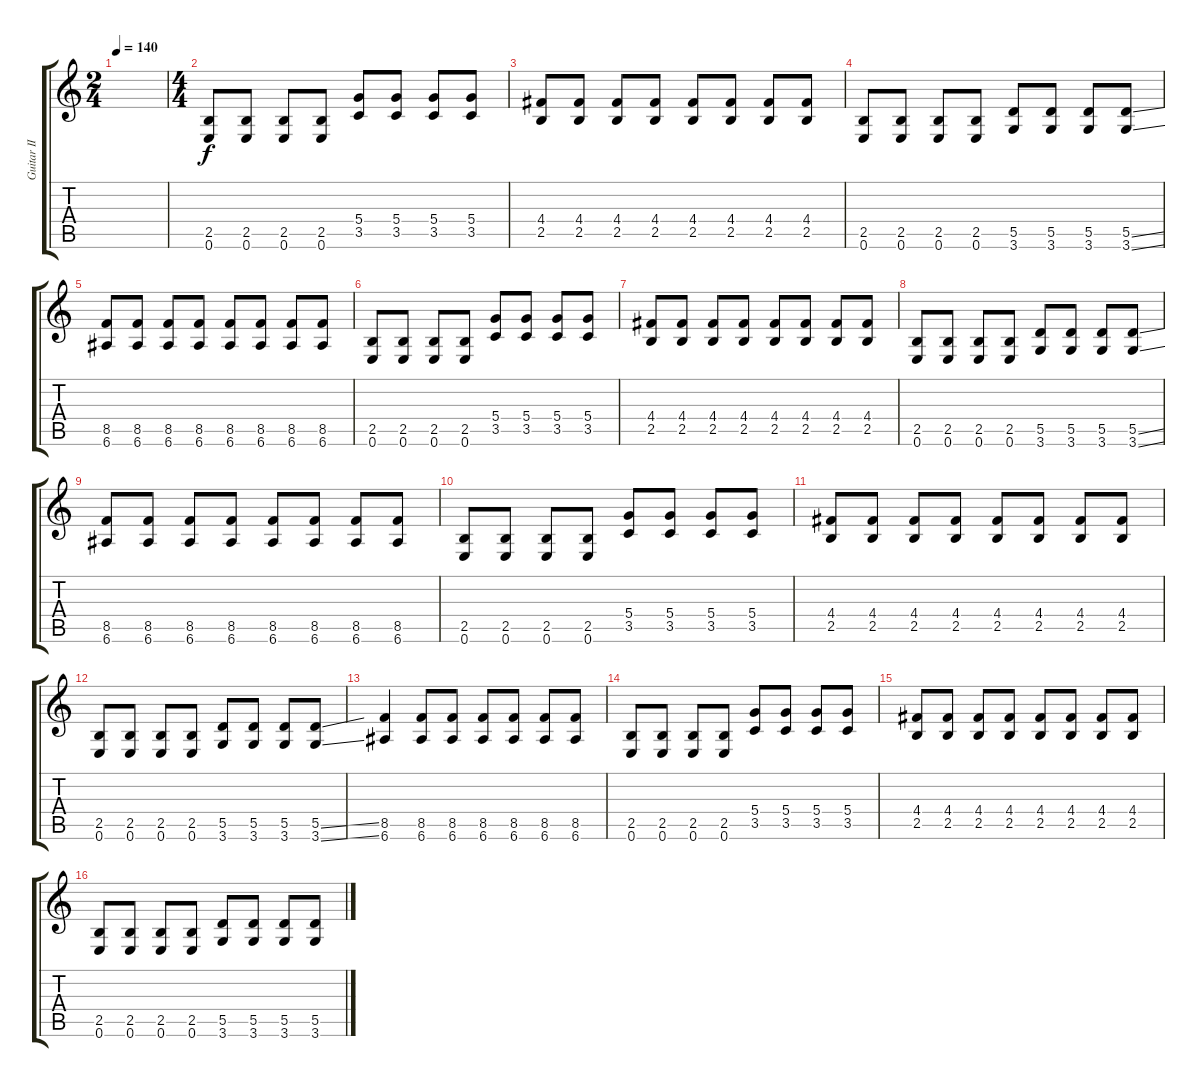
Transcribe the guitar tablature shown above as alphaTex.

\track ("Guitar II" "Guitar II") {instrument distortionguitar}
\staff {score tabs}
\tuning (E4 B3 G3 D3 A2 E2) {hide}
\ts (2 4)
\tempo 140
\clef g2
\ks c
|
\ts (4 4)
(2.5 0.6).8 (2.5 0.6).8 (2.5 0.6).8 (2.5 0.6).8 (5.4 3.5).8 (5.4 3.5).8 (5.4 3.5).8 (5.4 3.5).8 |
(4.4 2.5).8 (4.4 2.5).8 (4.4 2.5).8 (4.4 2.5).8 (4.4 2.5).8 (4.4 2.5).8 (4.4 2.5).8 (4.4 2.5).8 |
(2.5 0.6).8 (2.5 0.6).8 (2.5 0.6).8 (2.5 0.6).8 (5.5 3.6).8 (5.5 3.6).8 (5.5 3.6).8 (5.5{ss} 3.6{ss}).8 |
(8.5 6.6).8 (8.5 6.6).8 (8.5 6.6).8 (8.5 6.6).8 (8.5 6.6).8 (8.5 6.6).8 (8.5 6.6).8 (8.5 6.6).8 |
(2.5 0.6).8 (2.5 0.6).8 (2.5 0.6).8 (2.5 0.6).8 (5.4 3.5).8 (5.4 3.5).8 (5.4 3.5).8 (5.4 3.5).8 |
(4.4 2.5).8 (4.4 2.5).8 (4.4 2.5).8 (4.4 2.5).8 (4.4 2.5).8 (4.4 2.5).8 (4.4 2.5).8 (4.4 2.5).8 |
(2.5 0.6).8 (2.5 0.6).8 (2.5 0.6).8 (2.5 0.6).8 (5.5 3.6).8 (5.5 3.6).8 (5.5 3.6).8 (5.5{ss} 3.6{ss}).8 |
(8.5 6.6).8 (8.5 6.6).8 (8.5 6.6).8 (8.5 6.6).8 (8.5 6.6).8 (8.5 6.6).8 (8.5 6.6).8 (8.5 6.6).8 |
(2.5 0.6).8 (2.5 0.6).8 (2.5 0.6).8 (2.5 0.6).8 (5.4 3.5).8 (5.4 3.5).8 (5.4 3.5).8 (5.4 3.5).8 |
(4.4 2.5).8 (4.4 2.5).8 (4.4 2.5).8 (4.4 2.5).8 (4.4 2.5).8 (4.4 2.5).8 (4.4 2.5).8 (4.4 2.5).8 |
(2.5 0.6).8 (2.5 0.6).8 (2.5 0.6).8 (2.5 0.6).8 (5.5 3.6).8 (5.5 3.6).8 (5.5 3.6).8 (5.5{ss} 3.6{ss}).8 |
(8.5 6.6).4 (8.5 6.6).8 (8.5 6.6).8 (8.5 6.6).8 (8.5 6.6).8 (8.5 6.6).8 (8.5 6.6).8 |
(2.5 0.6).8 (2.5 0.6).8 (2.5 0.6).8 (2.5 0.6).8 (5.4 3.5).8 (5.4 3.5).8 (5.4 3.5).8 (5.4 3.5).8 |
(4.4 2.5).8 (4.4 2.5).8 (4.4 2.5).8 (4.4 2.5).8 (4.4 2.5).8 (4.4 2.5).8 (4.4 2.5).8 (4.4 2.5).8 |
(2.5 0.6).8 (2.5 0.6).8 (2.5 0.6).8 (2.5 0.6).8 (5.5 3.6).8 (5.5 3.6).8 (5.5 3.6).8 (5.5{ss} 3.6{ss}).8
